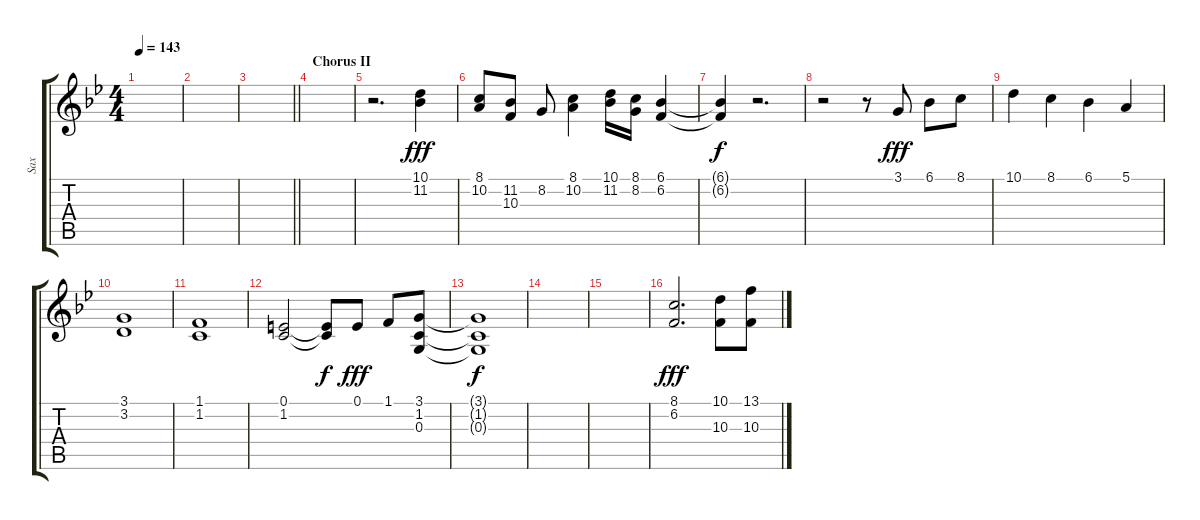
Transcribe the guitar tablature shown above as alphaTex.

\track ("Sax" "Sax") {instrument baritonesax}
\staff {score tabs}
\tuning (E4 B3 G3 D3 A2 E2) {hide}
\ts (4 4)
\tempo 143
\clef g2
\ks bb
|
|
\barLineRight lightlight
|
\section ("" "Chorus II")
|
r.2{d} (10.1 11.2).4{dy fff} |
(8.1 10.2).8 (11.2 10.3).8 8.2.8 (8.1 10.2).4 (10.1 11.2).16 (8.1 8.2).16 (6.1 6.2).4 |
(6.1{t} 6.2{t}).4{dy f} r.2{d} |
r.2 r.8 3.1.8{dy fff} 6.1.8 8.1.8 |
10.1.4 8.1.4 6.1.4 5.1.4 |
(3.1 3.2).1 |
(1.1 1.2).1 |
(0.1 1.2).2 (0.1{t} 1.2{t}).8{dy f} 0.1.8{dy fff} 1.1.8 (3.1 1.2 0.3).8 |
(3.1{t} 1.2{t} 0.3{t}).1{dy f} |
|
|
(8.1 6.2).2{d dy fff} (10.1 10.3).8 (13.1 10.3).8
